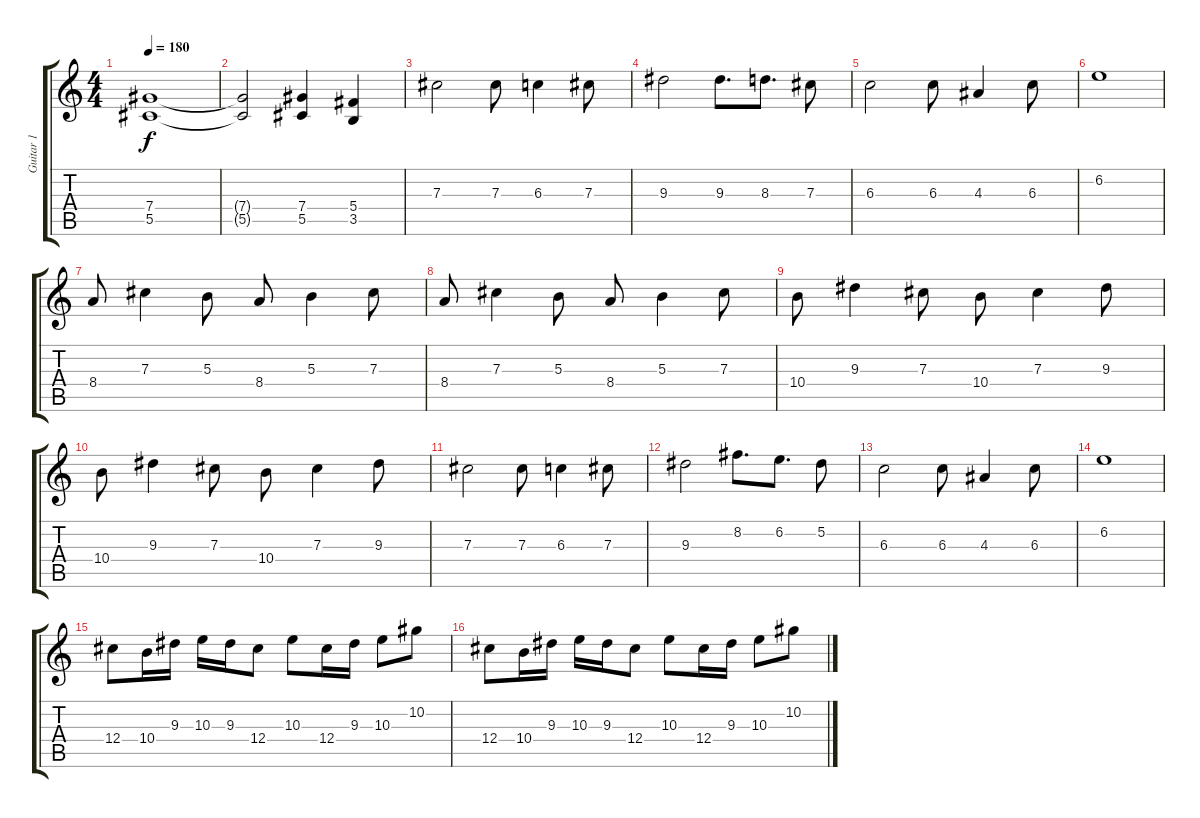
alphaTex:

\track ("Guitar 1" "Guitar 1") {instrument overdrivenguitar}
\staff {score tabs}
\tuning (Eb4 Bb3 Gb3 Db3 Ab2 Eb2) {hide}
\ts (4 4)
\tempo 180
\clef g2
\ks c
(7.4 5.5).1{dy f} |
(7.4{t} 5.5{t}).2 (7.4 5.5).4 (5.4 3.5).4 |
7.3.2{volume 13 instrument distortionguitar} 7.3.8 6.3.4 7.3.8 |
9.3.2 9.3.8{d} 8.3.8{d} 7.3.8 |
6.3.2 6.3.8 4.3.4 6.3.8 |
6.2.1 |
8.4.8 7.3.4 5.3.8 8.4.8 5.3.4 7.3.8 |
8.4.8 7.3.4 5.3.8 8.4.8 5.3.4 7.3.8 |
10.4.8 9.3.4 7.3.8 10.4.8 7.3.4 9.3.8 |
10.4.8 9.3.4 7.3.8 10.4.8 7.3.4 9.3.8 |
7.3.2 7.3.8 6.3.4 7.3.8 |
9.3.2 8.2.8{d} 6.2.8{d} 5.2.8 |
6.3.2 6.3.8 4.3.4 6.3.8 |
6.2.1 |
12.4.8 10.4.16 9.3.16 10.3.16 9.3.16 12.4.8 10.3.8 12.4.16 9.3.16 10.3.8 10.2.8 |
12.4.8 10.4.16 9.3.16 10.3.16 9.3.16 12.4.8 10.3.8 12.4.16 9.3.16 10.3.8 10.2.8
